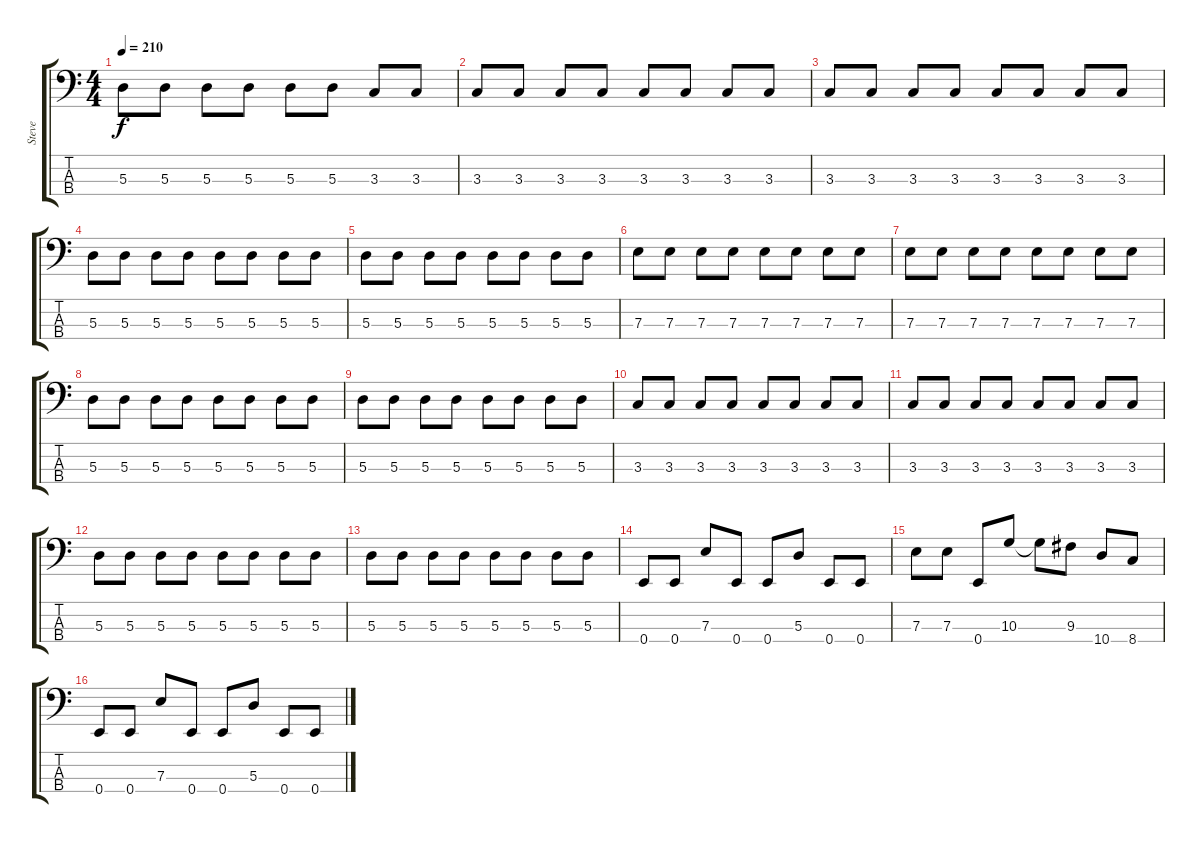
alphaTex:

\track ("Steve" "Steve") {instrument electricbassfinger}
\staff {score tabs}
\tuning (G2 D2 A1 E1) {hide}
\ts (4 4)
\tempo 210
\clef f4
\ks c
5.3.8{dy f} 5.3.8 5.3.8 5.3.8 5.3.8 5.3.8 3.3.8 3.3.8 |
3.3.8 3.3.8 3.3.8 3.3.8 3.3.8 3.3.8 3.3.8 3.3.8 |
3.3.8 3.3.8 3.3.8 3.3.8 3.3.8 3.3.8 3.3.8 3.3.8 |
5.3.8 5.3.8 5.3.8 5.3.8 5.3.8 5.3.8 5.3.8 5.3.8 |
5.3.8 5.3.8 5.3.8 5.3.8 5.3.8 5.3.8 5.3.8 5.3.8 |
7.3.8 7.3.8 7.3.8 7.3.8 7.3.8 7.3.8 7.3.8 7.3.8 |
7.3.8 7.3.8 7.3.8 7.3.8 7.3.8 7.3.8 7.3.8 7.3.8 |
5.3.8 5.3.8 5.3.8 5.3.8 5.3.8 5.3.8 5.3.8 5.3.8 |
5.3.8 5.3.8 5.3.8 5.3.8 5.3.8 5.3.8 5.3.8 5.3.8 |
3.3.8 3.3.8 3.3.8 3.3.8 3.3.8 3.3.8 3.3.8 3.3.8 |
3.3.8 3.3.8 3.3.8 3.3.8 3.3.8 3.3.8 3.3.8 3.3.8 |
5.3.8 5.3.8 5.3.8 5.3.8 5.3.8 5.3.8 5.3.8 5.3.8 |
5.3.8 5.3.8 5.3.8 5.3.8 5.3.8 5.3.8 5.3.8 5.3.8 |
0.4.8 0.4.8 7.3.8 0.4.8 0.4.8 5.3.8 0.4.8 0.4.8 |
7.3.8 7.3.8 0.4.8 10.3.8 10.3{t}.8 9.3.8 10.4.8 8.4.8 |
0.4.8 0.4.8 7.3.8 0.4.8 0.4.8 5.3.8 0.4.8 0.4.8
